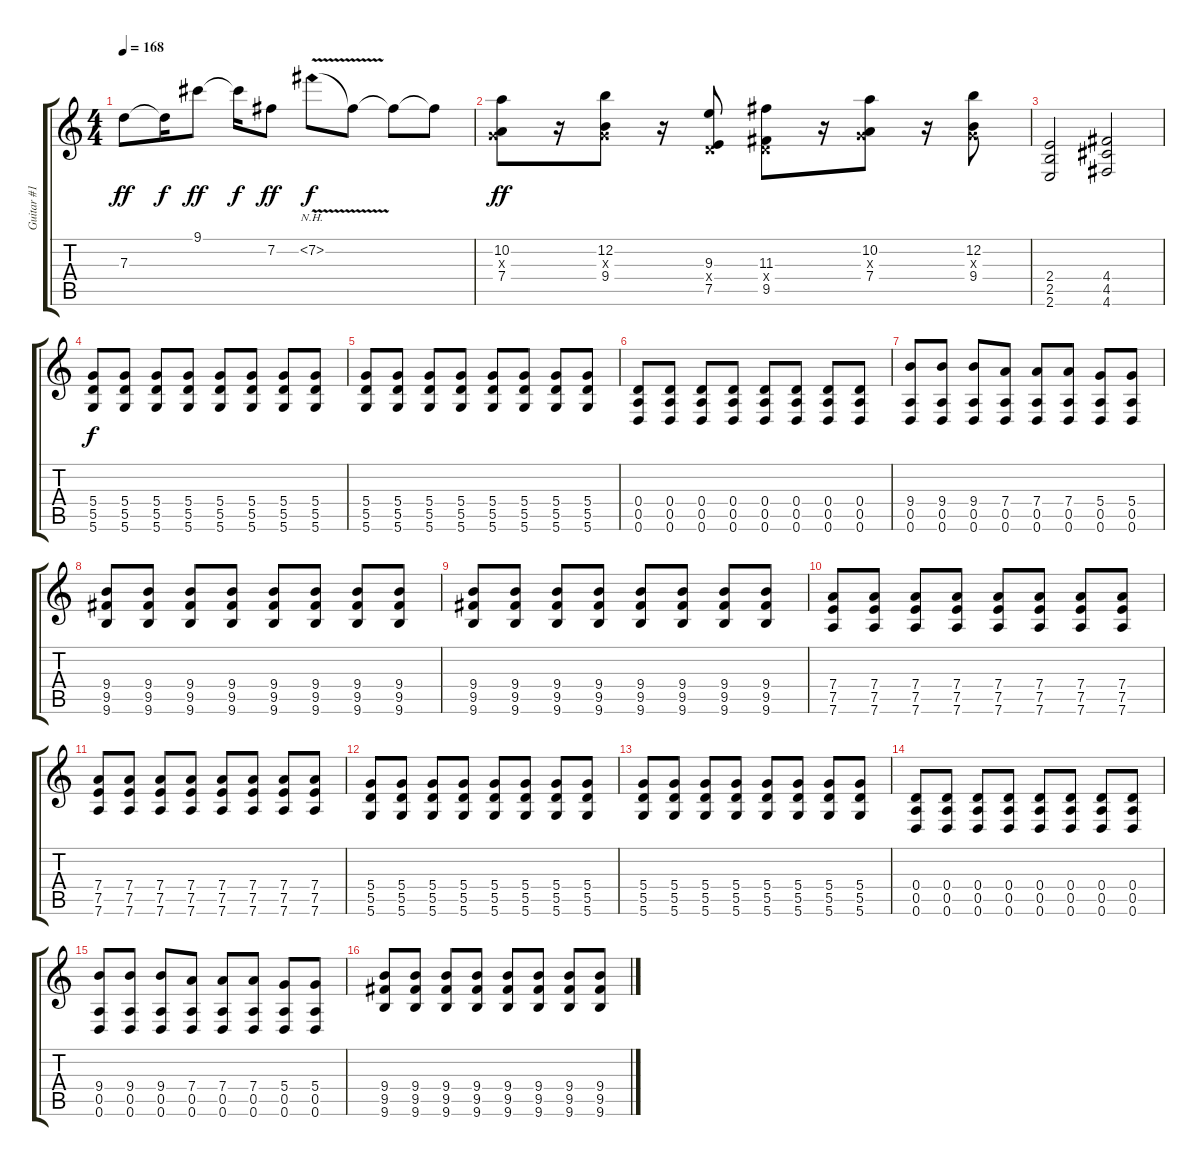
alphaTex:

\track ("Guitar #1" "Guitar #1") {instrument distortionguitar}
\staff {score tabs}
\tuning (E4 B3 G3 D3 A2 D2) {hide}
\ts (4 4)
\tempo 168
\clef g2
\ks c
7.3.8{dy ff} 7.3{t}.16{dy f} 9.1.8{dy ff} 9.1{t}.16{dy f} 7.2.8{dy ff} 7.2{nh v}.8{dy f} 7.2{t}.8 7.2{t}.8 7.2{t}.8 |
(10.2 0.3{x} 7.4).8{dy ff} r.16 (12.2 0.3{x} 9.4).8 r.16 (9.3 0.4{x} 7.5).8 (11.3 0.4{x} 9.5).8 r.16 (10.2 0.3{x} 7.4).8 r.16 (12.2 0.3{x} 9.4).8 |
(2.4 2.5 2.6).2 (4.4 4.5 4.6).2 |
(5.4 5.5 5.6).8{dy f instrument overdrivenguitar} (5.4 5.5 5.6).8 (5.4 5.5 5.6).8 (5.4 5.5 5.6).8 (5.4 5.5 5.6).8 (5.4 5.5 5.6).8 (5.4 5.5 5.6).8 (5.4 5.5 5.6).8 |
(5.4 5.5 5.6).8 (5.4 5.5 5.6).8 (5.4 5.5 5.6).8 (5.4 5.5 5.6).8 (5.4 5.5 5.6).8 (5.4 5.5 5.6).8 (5.4 5.5 5.6).8 (5.4 5.5 5.6).8 |
(0.4 0.5 0.6).8 (0.4 0.5 0.6).8 (0.4 0.5 0.6).8 (0.4 0.5 0.6).8 (0.4 0.5 0.6).8 (0.4 0.5 0.6).8 (0.4 0.5 0.6).8 (0.4 0.5 0.6).8 |
(9.4 0.5 0.6).8 (9.4 0.5 0.6).8 (9.4 0.5 0.6).8 (7.4 0.5 0.6).8 (7.4 0.5 0.6).8 (7.4 0.5 0.6).8 (5.4 0.5 0.6).8 (5.4 0.5 0.6).8 |
(9.4 9.5 9.6).8 (9.4 9.5 9.6).8 (9.4 9.5 9.6).8 (9.4 9.5 9.6).8 (9.4 9.5 9.6).8 (9.4 9.5 9.6).8 (9.4 9.5 9.6).8 (9.4 9.5 9.6).8 |
(9.4 9.5 9.6).8 (9.4 9.5 9.6).8 (9.4 9.5 9.6).8 (9.4 9.5 9.6).8 (9.4 9.5 9.6).8 (9.4 9.5 9.6).8 (9.4 9.5 9.6).8 (9.4 9.5 9.6).8 |
(7.4 7.5 7.6).8 (7.4 7.5 7.6).8 (7.4 7.5 7.6).8 (7.4 7.5 7.6).8 (7.4 7.5 7.6).8 (7.4 7.5 7.6).8 (7.4 7.5 7.6).8 (7.4 7.5 7.6).8 |
(7.4 7.5 7.6).8 (7.4 7.5 7.6).8 (7.4 7.5 7.6).8 (7.4 7.5 7.6).8 (7.4 7.5 7.6).8 (7.4 7.5 7.6).8 (7.4 7.5 7.6).8 (7.4 7.5 7.6).8 |
(5.4 5.5 5.6).8 (5.4 5.5 5.6).8 (5.4 5.5 5.6).8 (5.4 5.5 5.6).8 (5.4 5.5 5.6).8 (5.4 5.5 5.6).8 (5.4 5.5 5.6).8 (5.4 5.5 5.6).8 |
(5.4 5.5 5.6).8 (5.4 5.5 5.6).8 (5.4 5.5 5.6).8 (5.4 5.5 5.6).8 (5.4 5.5 5.6).8 (5.4 5.5 5.6).8 (5.4 5.5 5.6).8 (5.4 5.5 5.6).8 |
(0.4 0.5 0.6).8 (0.4 0.5 0.6).8 (0.4 0.5 0.6).8 (0.4 0.5 0.6).8 (0.4 0.5 0.6).8 (0.4 0.5 0.6).8 (0.4 0.5 0.6).8 (0.4 0.5 0.6).8 |
(9.4 0.5 0.6).8 (9.4 0.5 0.6).8 (9.4 0.5 0.6).8 (7.4 0.5 0.6).8 (7.4 0.5 0.6).8 (7.4 0.5 0.6).8 (5.4 0.5 0.6).8 (5.4 0.5 0.6).8 |
(9.4 9.5 9.6).8 (9.4 9.5 9.6).8 (9.4 9.5 9.6).8 (9.4 9.5 9.6).8 (9.4 9.5 9.6).8 (9.4 9.5 9.6).8 (9.4 9.5 9.6).8 (9.4 9.5 9.6).8
